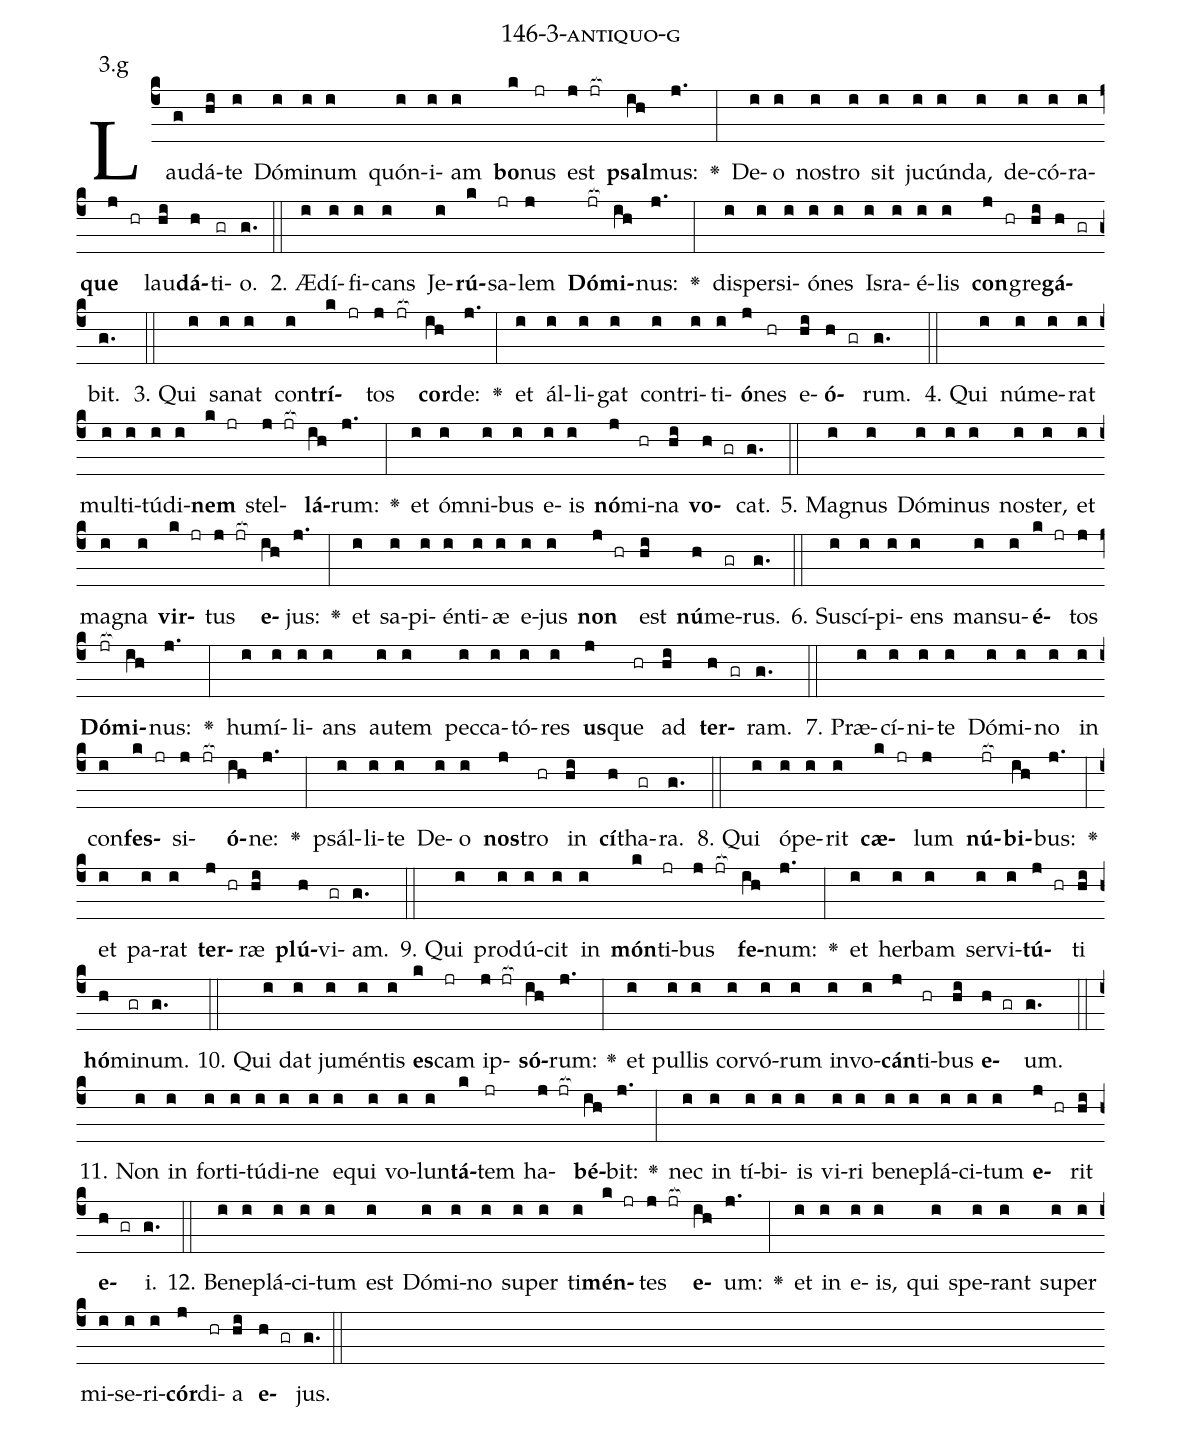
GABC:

name: 146-3-antiquo-g;
annotation: 3.g;
%%
(c4)Lau(g)dá(hi)te(i) Dó(i)mi(i)num(i) quón(i)i(i)am(i) <b>bo</b>(k)nus(jr) est(j jr[ocb:1{]) <b>psal</b>(ih[ocb:0}])mus:(j.) <v>\greheightstar</v>(:) De(i)o(i) nos(i)tro(i) sit(i) ju(i)cún(i)da,(i) de(i)có(i)ra(i)<b>que</b>(j hr) lau(hi)<b>dá</b>(h)ti(gr)o.(g.) (::)
2. Æ(i)dí(i)fi(i)cans(i) Je(i)<b>rú</b>(k)sa(jr)lem(j) <b>Dó</b>(jr[ocb:1{])<b>mi</b>(ih[ocb:0}])nus:(j.) <v>\greheightstar</v>(:) di(i)sper(i)si(i)ó(i)nes(i) Is(i)ra(i)é(i)lis(i) <b>con</b>(j hr)gre(hi)<b>gá</b>(h gr)bit.(g.) (::)
3. Qui(i) sa(i)nat(i) con(i)<b>trí</b>(k jr)tos(j jr[ocb:1{]) <b>cor</b>(ih[ocb:0}])de:(j.) <v>\greheightstar</v>(:) et(i) ál(i)li(i)gat(i) con(i)tri(i)ti(i)<b>ó</b>(j)nes(hr) e(hi)<b>ó</b>(h gr)rum.(g.) (::)
4. Qui(i) nú(i)me(i)rat(i) mul(i)ti(i)tú(i)di(i)<b>nem</b>(k jr) stel(j jr[ocb:1{])<b>lá</b>(ih[ocb:0}])rum:(j.) <v>\greheightstar</v>(:) et(i) óm(i)ni(i)bus(i) e(i)is(i) <b>nó</b>(j)mi(hr)na(hi) <b>vo</b>(h gr)cat.(g.) (::)
5. Ma(i)gnus(i) Dó(i)mi(i)nus(i) nos(i)ter,(i) et(i) ma(i)gna(i) <b>vir</b>(k jr)tus(j jr[ocb:1{]) <b>e</b>(ih[ocb:0}])jus:(j.) <v>\greheightstar</v>(:) et(i) sa(i)pi(i)én(i)ti(i)æ(i) e(i)jus(i) <b>non</b>(j hr) est(hi) <b>nú</b>(h)me(gr)rus.(g.) (::)
6. Su(i)scí(i)pi(i)ens(i) man(i)su(i)<b>é</b>(k jr)tos(j) <b>Dó</b>(jr[ocb:1{])<b>mi</b>(ih[ocb:0}])nus:(j.) <v>\greheightstar</v>(:) hu(i)mí(i)li(i)ans(i) au(i)tem(i) pec(i)ca(i)tó(i)res(i) <b>us</b>(j)que(hr) ad(hi) <b>ter</b>(h gr)ram.(g.) (::)
7. Præ(i)cí(i)ni(i)te(i) Dó(i)mi(i)no(i) in(i) con(i)<b>fes</b>(k jr)si(j jr[ocb:1{])<b>ó</b>(ih[ocb:0}])ne:(j.) <v>\greheightstar</v>(:) psál(i)li(i)te(i) De(i)o(i) <b>nos</b>(j)tro(hr) in(hi) <b>cí</b>(h)tha(gr)ra.(g.) (::)
8. Qui(i) ó(i)pe(i)rit(i) <b>cæ</b>(k jr)lum(j) <b>nú</b>(jr[ocb:1{])<b>bi</b>(ih[ocb:0}])bus:(j.) <v>\greheightstar</v>(:) et(i) pa(i)rat(i) <b>ter</b>(j hr)ræ(hi) <b>plú</b>(h)vi(gr)am.(g.) (::)
9. Qui(i) pro(i)dú(i)cit(i) in(i) <b>món</b>(k)ti(jr)bus(j jr[ocb:1{]) <b>fe</b>(ih[ocb:0}])num:(j.) <v>\greheightstar</v>(:) et(i) her(i)bam(i) ser(i)vi(i)<b>tú</b>(j hr)ti(hi) <b>hó</b>(h)mi(gr)num.(g.) (::)
10. Qui(i) dat(i) ju(i)mén(i)tis(i) <b>es</b>(k)cam(jr) ip(j jr[ocb:1{])<b>só</b>(ih[ocb:0}])rum:(j.) <v>\greheightstar</v>(:) et(i) pul(i)lis(i) cor(i)vó(i)rum(i) in(i)vo(i)<b>cán</b>(j)ti(hr)bus(hi) <b>e</b>(h gr)um.(g.) (::)
11. Non(i) in(i) for(i)ti(i)tú(i)di(i)ne(i) e(i)qui(i) vo(i)lun(i)<b>tá</b>(k)tem(jr) ha(j jr[ocb:1{])<b>bé</b>(ih[ocb:0}])bit:(j.) <v>\greheightstar</v>(:) nec(i) in(i) tí(i)bi(i)is(i) vi(i)ri(i) be(i)ne(i)plá(i)ci(i)tum(i) <b>e</b>(j hr)rit(hi) <b>e</b>(h gr)i.(g.) (::)
12. Be(i)ne(i)plá(i)ci(i)tum(i) est(i) Dó(i)mi(i)no(i) su(i)per(i) ti(i)<b>mén</b>(k jr)tes(j jr[ocb:1{]) <b>e</b>(ih[ocb:0}])um:(j.) <v>\greheightstar</v>(:) et(i) in(i) e(i)is,(i) qui(i) spe(i)rant(i) su(i)per(i) mi(i)se(i)ri(i)<b>cór</b>(j)di(hr)a(hi) <b>e</b>(h gr)jus.(g.) (::)
